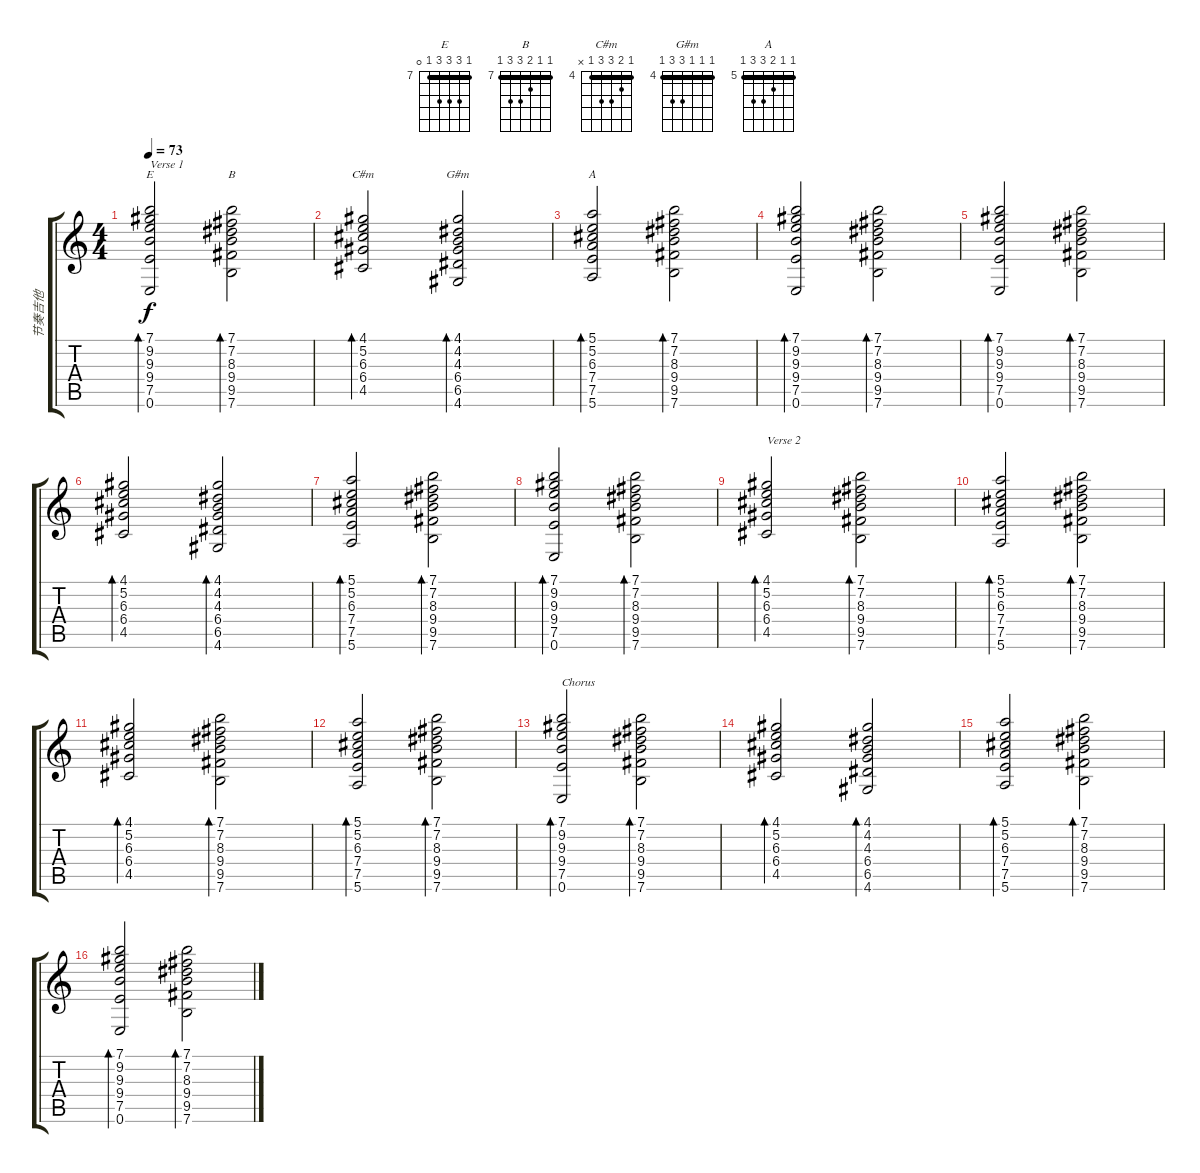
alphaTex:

\track ("节奏吉他" "节奏吉他") {instrument electricguitarclean}
\staff {score tabs}
\tuning (E4 B3 G3 D3 A2 E2) {hide}
\chord ("E" 7 9 9 9 7 0) {firstfret 7 barre 7}
\chord ("B" 7 7 8 9 9 7) {firstfret 7 barre 7}
\chord ("C#m" 4 5 6 6 4 x) {firstfret 4 barre 4}
\chord ("G#m" 4 4 4 6 6 4) {firstfret 4 barre 4}
\chord ("A" 5 5 6 7 7 5) {firstfret 5 barre 5}
\ts (4 4)
\tempo 73
\clef g2
\ks c
(7.1 9.2 9.3 9.4 7.5 0.6).2{bd 60 ch "E" txt "Verse 1" dy f} (7.1 7.2 8.3 9.4 9.5 7.6).2{bd 60 ch "B"} |
(4.1 5.2 6.3 6.4 4.5).2{bd 60 ch "C#m"} (4.1 4.2 4.3 6.4 6.5 4.6).2{bd 60 ch "G#m"} |
(5.1 5.2 6.3 7.4 7.5 5.6).2{bd 60 ch "A"} (7.1 7.2 8.3 9.4 9.5 7.6).2{bd 60} |
(7.1 9.2 9.3 9.4 7.5 0.6).2{bd 60} (7.1 7.2 8.3 9.4 9.5 7.6).2{bd 60} |
(7.1 9.2 9.3 9.4 7.5 0.6).2{bd 60} (7.1 7.2 8.3 9.4 9.5 7.6).2{bd 60} |
(4.1 5.2 6.3 6.4 4.5).2{bd 60} (4.1 4.2 4.3 6.4 6.5 4.6).2{bd 60} |
(5.1 5.2 6.3 7.4 7.5 5.6).2{bd 60} (7.1 7.2 8.3 9.4 9.5 7.6).2{bd 60} |
(7.1 9.2 9.3 9.4 7.5 0.6).2{bd 60} (7.1 7.2 8.3 9.4 9.5 7.6).2{bd 60} |
(4.1 5.2 6.3 6.4 4.5).2{bd 60 txt "Verse 2"} (7.1 7.2 8.3 9.4 9.5 7.6).2{bd 60} |
(5.1 5.2 6.3 7.4 7.5 5.6).2{bd 60} (7.1 7.2 8.3 9.4 9.5 7.6).2{bd 60} |
(4.1 5.2 6.3 6.4 4.5).2{bd 60} (7.1 7.2 8.3 9.4 9.5 7.6).2{bd 60} |
(5.1 5.2 6.3 7.4 7.5 5.6).2{bd 60} (7.1 7.2 8.3 9.4 9.5 7.6).2{bd 60} |
(7.1 9.2 9.3 9.4 7.5 0.6).2{bd 60 txt "Chorus"} (7.1 7.2 8.3 9.4 9.5 7.6).2{bd 60} |
(4.1 5.2 6.3 6.4 4.5).2{bd 60} (4.1 4.2 4.3 6.4 6.5 4.6).2{bd 60} |
(5.1 5.2 6.3 7.4 7.5 5.6).2{bd 60} (7.1 7.2 8.3 9.4 9.5 7.6).2{bd 60} |
(7.1 9.2 9.3 9.4 7.5 0.6).2{bd 60} (7.1 7.2 8.3 9.4 9.5 7.6).2{bd 60}
